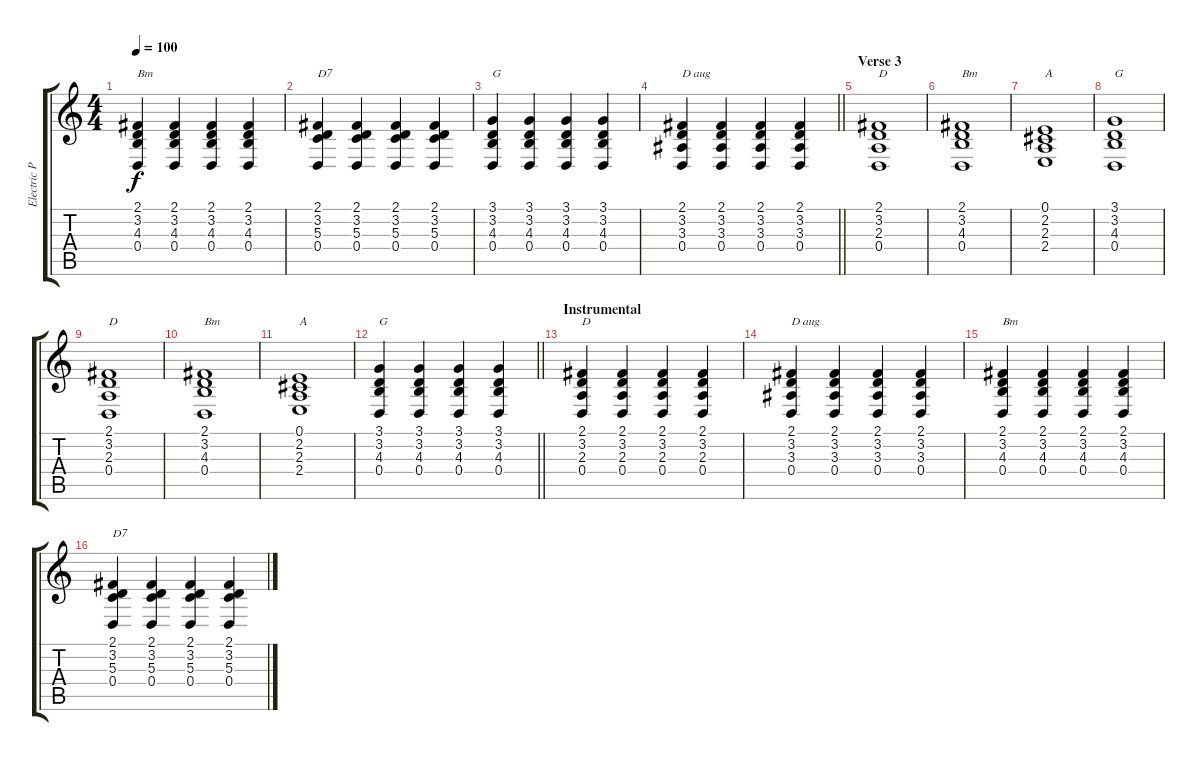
\track ("Electric Piano" "Electric P") {instrument electricpiano1}
\staff {score tabs}
\tuning (E4 B3 G3 D3 A2 E2) {hide}
\ts (4 4)
\tempo 100
\clef g2
\ks c
(2.1 3.2 4.3 0.4).4{txt "Bm" dy f} (2.1 3.2 4.3 0.4).4 (2.1 3.2 4.3 0.4).4 (2.1 3.2 4.3 0.4).4 |
(2.1 3.2 5.3 0.4).4{txt "D7"} (2.1 3.2 5.3 0.4).4 (2.1 3.2 5.3 0.4).4 (2.1 3.2 5.3 0.4).4 |
(3.1 3.2 4.3 0.4).4{txt "G"} (3.1 3.2 4.3 0.4).4 (3.1 3.2 4.3 0.4).4 (3.1 3.2 4.3 0.4).4 |
\barLineRight lightlight
(2.1 3.2 3.3 0.4).4{txt "D aug"} (2.1 3.2 3.3 0.4).4 (2.1 3.2 3.3 0.4).4 (2.1 3.2 3.3 0.4).4 |
\section ("" "Verse 3")
(2.1 3.2 2.3 0.4).1{txt "D"} |
(2.1 3.2 4.3 0.4).1{txt "Bm"} |
(0.1 2.2 2.3 2.4).1{txt "A"} |
(3.1 3.2 4.3 0.4).1{txt "G"} |
(2.1 3.2 2.3 0.4).1{txt "D"} |
(2.1 3.2 4.3 0.4).1{txt "Bm"} |
(0.1 2.2 2.3 2.4).1{txt "A"} |
\barLineRight lightlight
(3.1 3.2 4.3 0.4).4{txt "G"} (3.1 3.2 4.3 0.4).4 (3.1 3.2 4.3 0.4).4 (3.1 3.2 4.3 0.4).4 |
\section ("" "Instrumental")
(2.1 3.2 2.3 0.4).4{txt "D"} (2.1 3.2 2.3 0.4).4 (2.1 3.2 2.3 0.4).4 (2.1 3.2 2.3 0.4).4 |
(2.1 3.2 3.3 0.4).4{txt "D aug"} (2.1 3.2 3.3 0.4).4 (2.1 3.2 3.3 0.4).4 (2.1 3.2 3.3 0.4).4 |
(2.1 3.2 4.3 0.4).4{txt "Bm"} (2.1 3.2 4.3 0.4).4 (2.1 3.2 4.3 0.4).4 (2.1 3.2 4.3 0.4).4 |
(2.1 3.2 5.3 0.4).4{txt "D7"} (2.1 3.2 5.3 0.4).4 (2.1 3.2 5.3 0.4).4 (2.1 3.2 5.3 0.4).4
